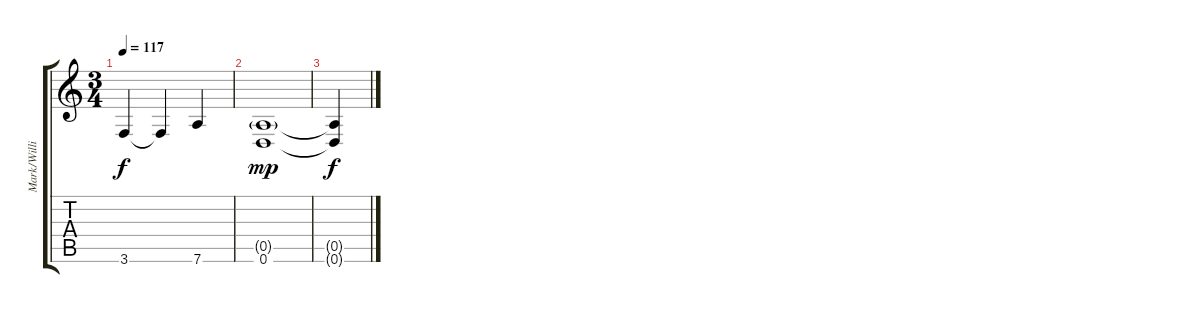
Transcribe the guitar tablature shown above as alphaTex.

\track ("Mark/Willie" "Mark/Willi") {instrument distortionguitar}
\staff {score tabs}
\tuning (E4 B3 G3 D3 A2 D2) {hide}
\ts (3 4)
\tempo 117
\clef g2
\ks c
3.6.4{dy f} 3.6{t}.4 7.6.4 |
(0.5{g} 0.6).1{dy mp} |
(0.5{t} 0.6{t}).4{dy f}
